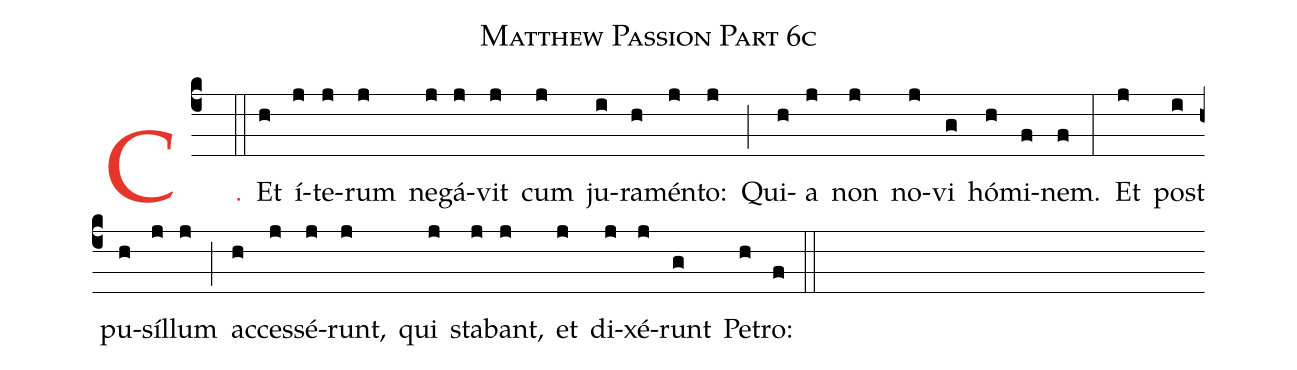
name:Matthew Passion Part 6c;
%%
(c4) <c>C.</c>(::) Et(h) í(j)te(j)rum(j) ne(j)gá(j)vit(j) cum(j) ju(i)ra(h)mén(j)to:(j) (;) Qui(h)a(j) non(j) no(j)vi(g) hó(h)mi(f)nem.(f) (:) Et(j) post(i) pu(h)síl(j)lum(j) (;) ac(h)ces(j)sé(j)runt,(j) qui(j) sta(j)bant,(j) et(j) di(j)xé(j)runt(g) Pet(h)ro:(f) (::)
